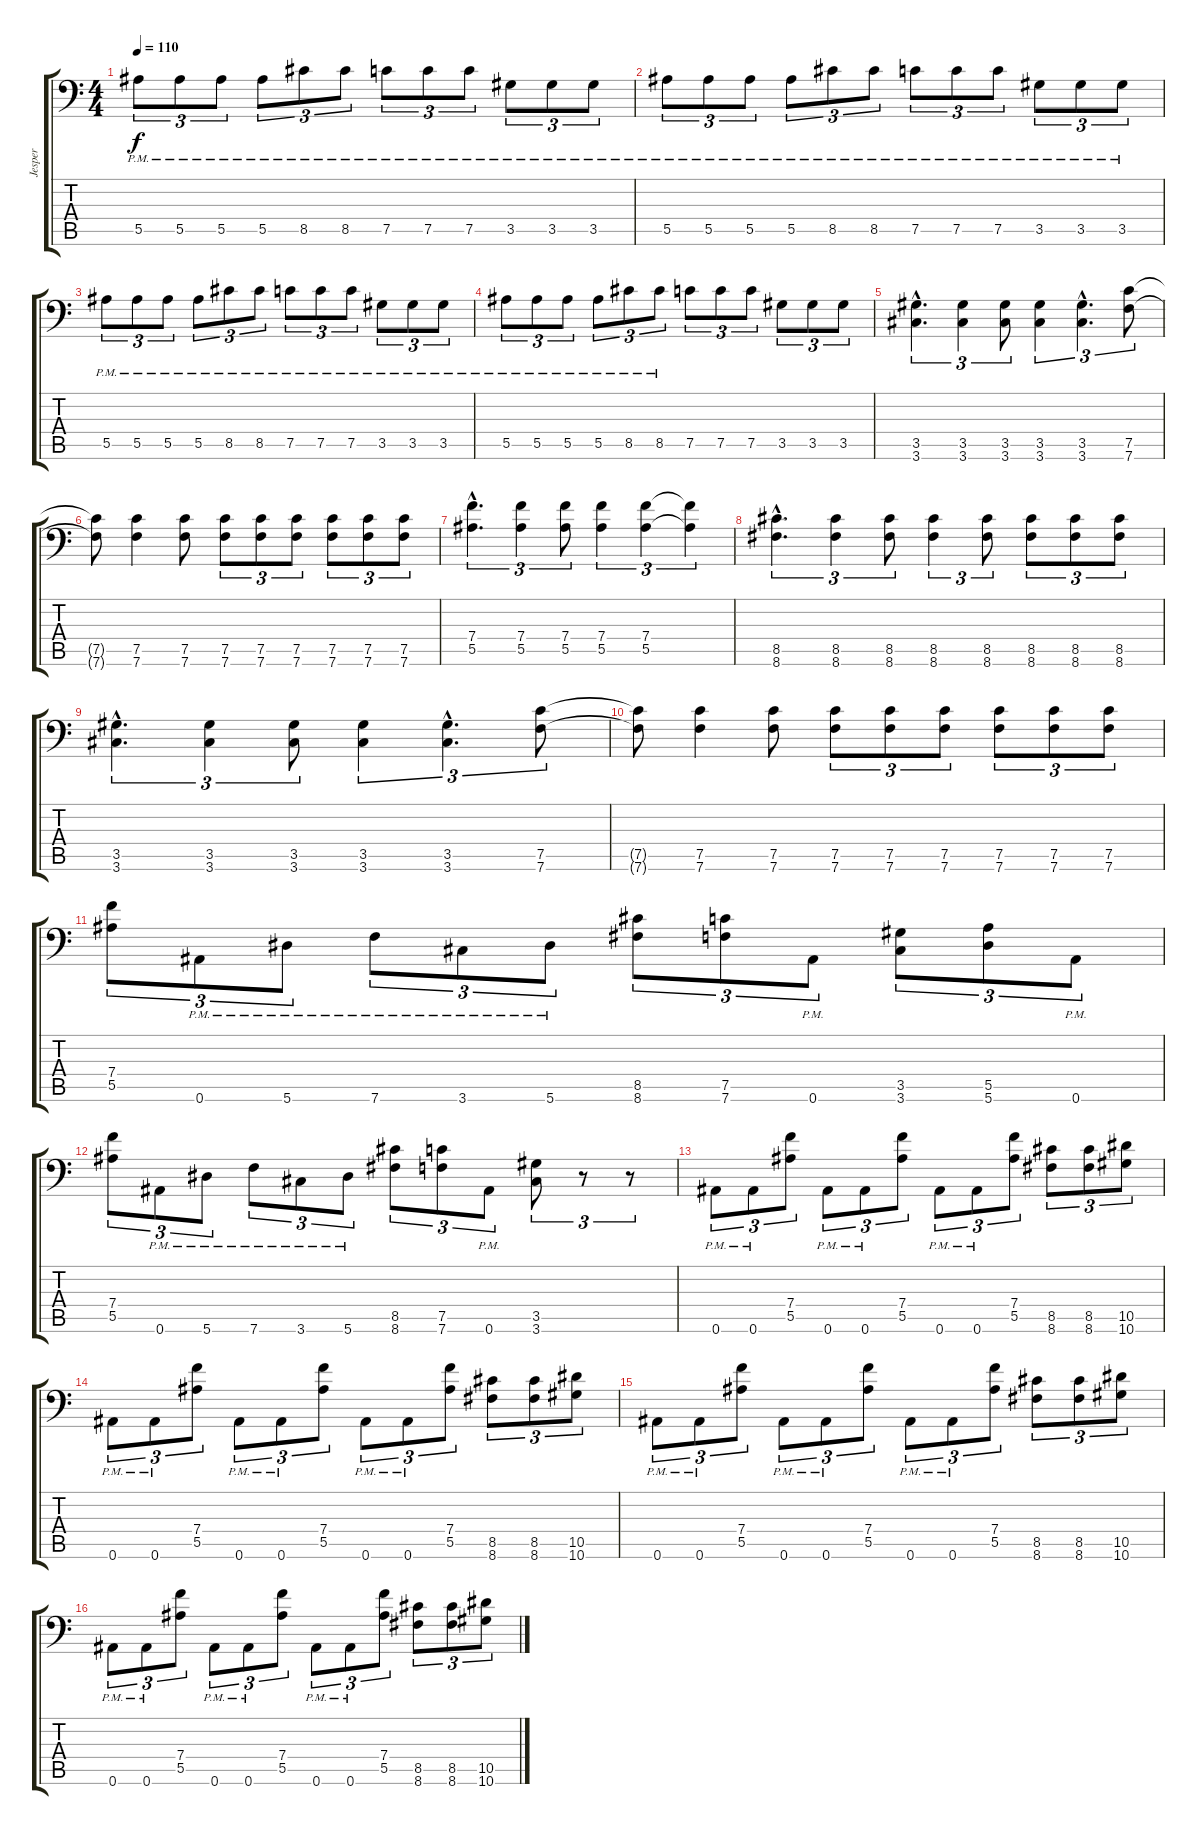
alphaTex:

\track ("Jesper" "Jesper") {instrument distortionguitar}
\staff {score tabs}
\tuning (C4 G3 Eb3 Bb2 F2 Bb1) {hide}
\ts (4 4)
\tempo 110
\clef f4
\ks c
5.5{pm}.8{tu (3 2) dy f} 5.5{pm}.8{tu (3 2)} 5.5{pm}.8{tu (3 2)} 5.5{pm}.8{tu (3 2)} 8.5{pm}.8{tu (3 2)} 8.5{pm}.8{tu (3 2)} 7.5{pm}.8{tu (3 2)} 7.5{pm}.8{tu (3 2)} 7.5{pm}.8{tu (3 2)} 3.5{pm}.8{tu (3 2)} 3.5{pm}.8{tu (3 2)} 3.5{pm}.8{tu (3 2)} |
5.5{pm}.8{tu (3 2)} 5.5{pm}.8{tu (3 2)} 5.5{pm}.8{tu (3 2)} 5.5{pm}.8{tu (3 2)} 8.5{pm}.8{tu (3 2)} 8.5{pm}.8{tu (3 2)} 7.5{pm}.8{tu (3 2)} 7.5{pm}.8{tu (3 2)} 7.5{pm}.8{tu (3 2)} 3.5{pm}.8{tu (3 2)} 3.5{pm}.8{tu (3 2)} 3.5{pm}.8{tu (3 2)} |
5.5{pm}.8{tu (3 2)} 5.5{pm}.8{tu (3 2)} 5.5{pm}.8{tu (3 2)} 5.5{pm}.8{tu (3 2)} 8.5{pm}.8{tu (3 2)} 8.5{pm}.8{tu (3 2)} 7.5{pm}.8{tu (3 2)} 7.5{pm}.8{tu (3 2)} 7.5{pm}.8{tu (3 2)} 3.5{pm}.8{tu (3 2)} 3.5{pm}.8{tu (3 2)} 3.5{pm}.8{tu (3 2)} |
5.5{pm}.8{tu (3 2)} 5.5{pm}.8{tu (3 2)} 5.5{pm}.8{tu (3 2)} 5.5{pm}.8{tu (3 2)} 8.5{pm}.8{tu (3 2)} 8.5{pm}.8{tu (3 2)} 7.5.8{tu (3 2)} 7.5.8{tu (3 2)} 7.5.8{tu (3 2)} 3.5.8{tu (3 2)} 3.5.8{tu (3 2)} 3.5.8{tu (3 2)} |
(3.5{hac} 3.6{hac}).4{d tu (3 2)} (3.5 3.6).4{tu (3 2)} (3.5 3.6).8{tu (3 2)} (3.5 3.6).4{tu (3 2)} (3.5{hac} 3.6{hac}).4{d tu (3 2)} (7.5 7.6).8{tu (3 2)} |
(7.5{t} 7.6{t}).8 (7.5 7.6).4 (7.5 7.6).8 (7.5 7.6).8{tu (3 2)} (7.5 7.6).8{tu (3 2)} (7.5 7.6).8{tu (3 2)} (7.5 7.6).8{tu (3 2)} (7.5 7.6).8{tu (3 2)} (7.5 7.6).8{tu (3 2)} |
(7.4{hac} 5.5{hac}).4{d tu (3 2)} (7.4 5.5).4{tu (3 2)} (7.4 5.5).8{tu (3 2)} (7.4 5.5).4{tu (3 2)} (7.4 5.5).4{tu (3 2)} (7.4{t} 5.5{t}).4{tu (3 2)} |
(8.5{hac} 8.6{hac}).4{d tu (3 2)} (8.5 8.6).4{tu (3 2)} (8.5 8.6).8{tu (3 2)} (8.5 8.6).4{tu (3 2)} (8.5 8.6).8{tu (3 2)} (8.5 8.6).8{tu (3 2)} (8.5 8.6).8{tu (3 2)} (8.5 8.6).8{tu (3 2)} |
(3.5{hac} 3.6{hac}).4{d tu (3 2)} (3.5 3.6).4{tu (3 2)} (3.5 3.6).8{tu (3 2)} (3.5 3.6).4{tu (3 2)} (3.5{hac} 3.6{hac}).4{d tu (3 2)} (7.5 7.6).8{tu (3 2)} |
(7.5{t} 7.6{t}).8 (7.5 7.6).4 (7.5 7.6).8 (7.5 7.6).8{tu (3 2)} (7.5 7.6).8{tu (3 2)} (7.5 7.6).8{tu (3 2)} (7.5 7.6).8{tu (3 2)} (7.5 7.6).8{tu (3 2)} (7.5 7.6).8{tu (3 2)} |
(7.4 5.5).8{tu (3 2)} 0.6{pm}.8{tu (3 2)} 5.6{pm}.8{tu (3 2)} 7.6{pm}.8{tu (3 2)} 3.6{pm}.8{tu (3 2)} 5.6{pm}.8{tu (3 2)} (8.5 8.6).8{tu (3 2)} (7.5 7.6).8{tu (3 2)} 0.6{pm}.8{tu (3 2)} (3.5 3.6).8{tu (3 2)} (5.5 5.6).8{tu (3 2)} 0.6{pm}.8{tu (3 2)} |
(7.4 5.5).8{tu (3 2)} 0.6{pm}.8{tu (3 2)} 5.6{pm}.8{tu (3 2)} 7.6{pm}.8{tu (3 2)} 3.6{pm}.8{tu (3 2)} 5.6{pm}.8{tu (3 2)} (8.5 8.6).8{tu (3 2)} (7.5 7.6).8{tu (3 2)} 0.6{pm}.8{tu (3 2)} (3.5 3.6).8{tu (3 2)} r.8{tu (3 2)} r.8{tu (3 2)} |
0.6{pm}.8{tu (3 2)} 0.6{pm}.8{tu (3 2)} (7.4 5.5).8{tu (3 2)} 0.6{pm}.8{tu (3 2)} 0.6{pm}.8{tu (3 2)} (7.4 5.5).8{tu (3 2)} 0.6{pm}.8{tu (3 2)} 0.6{pm}.8{tu (3 2)} (7.4 5.5).8{tu (3 2)} (8.5 8.6).8{tu (3 2)} (8.5 8.6).8{tu (3 2)} (10.5 10.6).8{tu (3 2)} |
0.6{pm}.8{tu (3 2)} 0.6{pm}.8{tu (3 2)} (7.4 5.5).8{tu (3 2)} 0.6{pm}.8{tu (3 2)} 0.6{pm}.8{tu (3 2)} (7.4 5.5).8{tu (3 2)} 0.6{pm}.8{tu (3 2)} 0.6{pm}.8{tu (3 2)} (7.4 5.5).8{tu (3 2)} (8.5 8.6).8{tu (3 2)} (8.5 8.6).8{tu (3 2)} (10.5 10.6).8{tu (3 2)} |
0.6{pm}.8{tu (3 2)} 0.6{pm}.8{tu (3 2)} (7.4 5.5).8{tu (3 2)} 0.6{pm}.8{tu (3 2)} 0.6{pm}.8{tu (3 2)} (7.4 5.5).8{tu (3 2)} 0.6{pm}.8{tu (3 2)} 0.6{pm}.8{tu (3 2)} (7.4 5.5).8{tu (3 2)} (8.5 8.6).8{tu (3 2)} (8.5 8.6).8{tu (3 2)} (10.5 10.6).8{tu (3 2)} |
0.6{pm}.8{tu (3 2)} 0.6{pm}.8{tu (3 2)} (7.4 5.5).8{tu (3 2)} 0.6{pm}.8{tu (3 2)} 0.6{pm}.8{tu (3 2)} (7.4 5.5).8{tu (3 2)} 0.6{pm}.8{tu (3 2)} 0.6{pm}.8{tu (3 2)} (7.4 5.5).8{tu (3 2)} (8.5 8.6).8{tu (3 2)} (8.5 8.6).8{tu (3 2)} (10.5 10.6).8{tu (3 2)}
